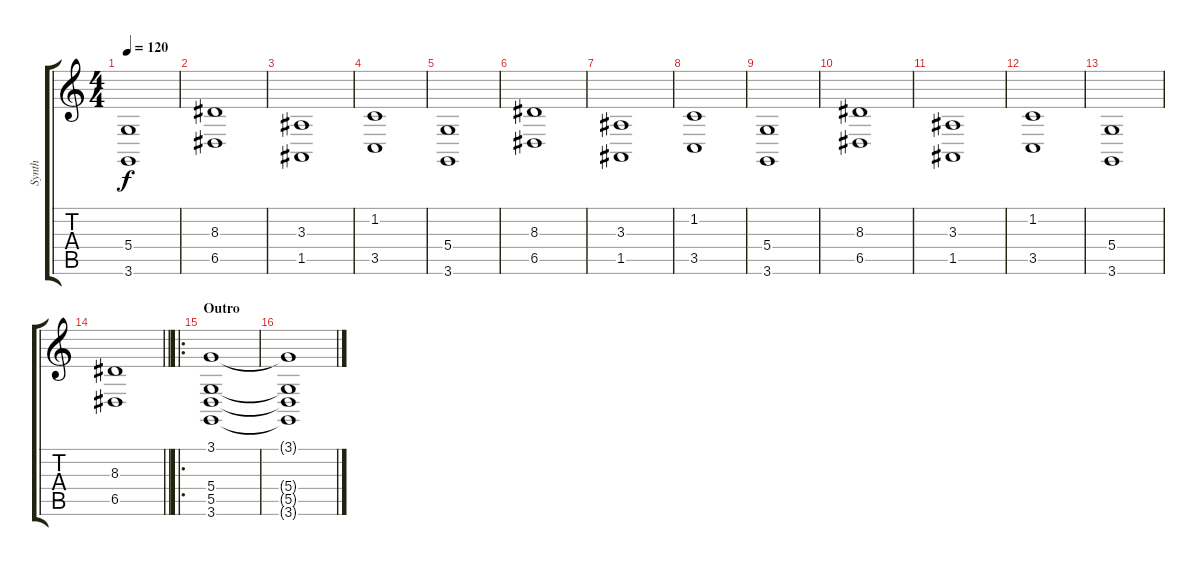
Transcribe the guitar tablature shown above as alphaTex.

\track ("Synth" "Synth") {instrument lead1square}
\staff {score tabs}
\tuning (E4 B3 G3 D3 A2 E2) {hide}
\ts (4 4)
\tempo 120
\clef g2
\ks c
(5.4 3.6).1{dy f} |
(8.3 6.5).1 |
(3.3 1.5).1 |
(1.2 3.5).1 |
(5.4 3.6).1 |
(8.3 6.5).1 |
(3.3 1.5).1 |
(1.2 3.5).1 |
(5.4 3.6).1 |
(8.3 6.5).1 |
(3.3 1.5).1 |
(1.2 3.5).1 |
(5.4 3.6).1 |
\barLineRight lightlight
(8.3 6.5).1 |
\ro
\section ("" "Outro")
(3.1 5.4 5.5 3.6).1{volume 16 instrument lead1square} |
(3.1{t} 5.4{t} 5.5{t} 3.6{t}).1
